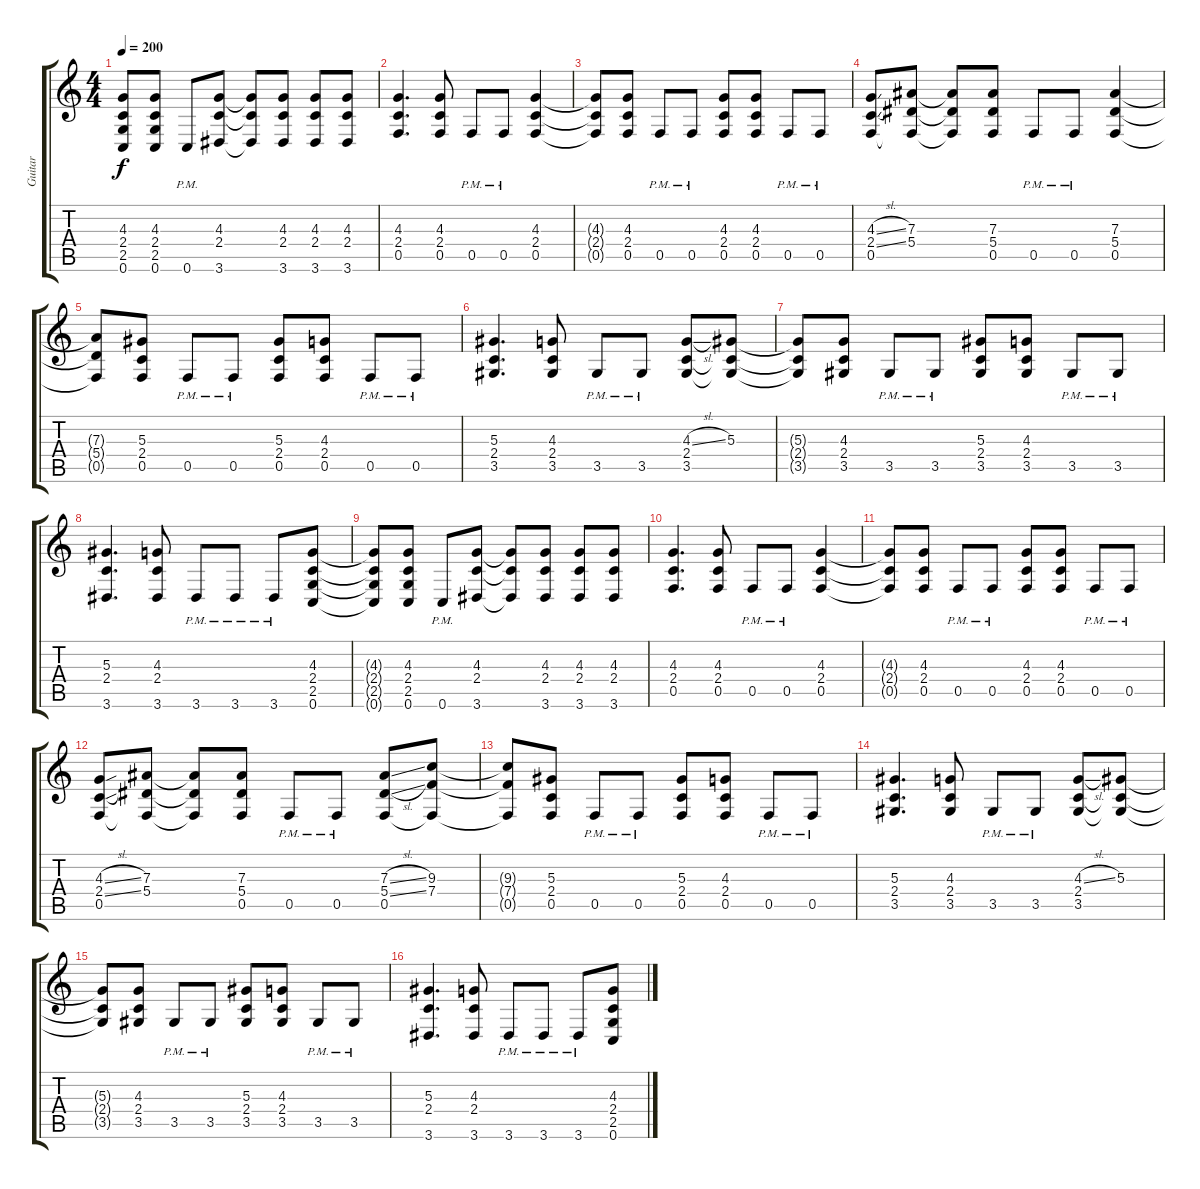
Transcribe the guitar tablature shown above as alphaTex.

\track ("Guitar" "Guitar") {instrument distortionguitar}
\staff {score tabs}
\tuning (C4 G3 Eb3 Bb2 F2 C2) {hide}
\ts (4 4)
\tempo 200
\clef g2
\ks c
(4.3{t} 2.4{t} 2.5{t} 0.6{t}).8{dy f} (4.3 2.4 2.5 0.6).8 0.6{pm}.8 (4.3 2.4 3.6).8 (4.3{t} 2.4{t} 3.6{t}).8 (4.3 2.4 3.6).8 (4.3 2.4 3.6).8 (4.3 2.4 3.6).8 |
(4.3 2.4 0.5).4{d} (4.3 2.4 0.5).8 0.5{pm}.8 0.5{pm}.8 (4.3 2.4 0.5).4 |
(4.3{t} 2.4{t} 0.5{t}).8 (4.3 2.4 0.5).8 0.5{pm}.8 0.5{pm}.8 (4.3 2.4 0.5).8 (4.3 2.4 0.5).8 0.5{pm}.8 0.5{pm}.8 |
(4.3{sl} 2.4{sl} 0.5).8 (7.3 5.4 0.5{t}).8 (7.3{t} 5.4{t} 0.5{t}).8 (7.3 5.4 0.5).8 0.5{pm}.8 0.5{pm}.8 (7.3 5.4 0.5).4 |
(7.3{t} 5.4{t} 0.5{t}).8 (5.3 2.4 0.5).8 0.5{pm}.8 0.5{pm}.8 (5.3 2.4 0.5).8 (4.3 2.4 0.5).8 0.5{pm}.8 0.5{pm}.8 |
(5.3 2.4 3.5).4{d} (4.3 2.4 3.5).8 3.5{pm}.8 3.5{pm}.8 (4.3{sl} 2.4 3.5).8 (5.3 2.4{t} 3.5{t}).8 |
(5.3{t} 2.4{t} 3.5{t}).8 (4.3 2.4 3.5).8 3.5{pm}.8 3.5{pm}.8 (5.3 2.4 3.5).8 (4.3 2.4 3.5).8 3.5{pm}.8 3.5{pm}.8 |
(5.3 2.4 3.6).4{d} (4.3 2.4 3.6).8 3.6{pm}.8 3.6{pm}.8 3.6{pm}.8 (4.3 2.4 2.5 0.6).8 |
(4.3{t} 2.4{t} 2.5{t} 0.6{t}).8 (4.3 2.4 2.5 0.6).8 0.6{pm}.8 (4.3 2.4 3.6).8 (4.3{t} 2.4{t} 3.6{t}).8 (4.3 2.4 3.6).8 (4.3 2.4 3.6).8 (4.3 2.4 3.6).8 |
(4.3 2.4 0.5).4{d} (4.3 2.4 0.5).8 0.5{pm}.8 0.5{pm}.8 (4.3 2.4 0.5).4 |
(4.3{t} 2.4{t} 0.5{t}).8 (4.3 2.4 0.5).8 0.5{pm}.8 0.5{pm}.8 (4.3 2.4 0.5).8 (4.3 2.4 0.5).8 0.5{pm}.8 0.5{pm}.8 |
(4.3{sl} 2.4{sl} 0.5).8 (7.3 5.4 0.5{t}).8 (7.3{t} 5.4{t} 0.5{t}).8 (7.3 5.4 0.5).8 0.5{pm}.8 0.5{pm}.8 (7.3{sl} 5.4{sl} 0.5).8 (9.3 7.4 0.5{t}).8 |
(9.3{t} 7.4{t} 0.5{t}).8 (5.3 2.4 0.5).8 0.5{pm}.8 0.5{pm}.8 (5.3 2.4 0.5).8 (4.3 2.4 0.5).8 0.5{pm}.8 0.5{pm}.8 |
(5.3 2.4 3.5).4{d} (4.3 2.4 3.5).8 3.5{pm}.8 3.5{pm}.8 (4.3{sl} 2.4 3.5).8 (5.3 2.4{t} 3.5{t}).8 |
(5.3{t} 2.4{t} 3.5{t}).8 (4.3 2.4 3.5).8 3.5{pm}.8 3.5{pm}.8 (5.3 2.4 3.5).8 (4.3 2.4 3.5).8 3.5{pm}.8 3.5{pm}.8 |
(5.3 2.4 3.6).4{d} (4.3 2.4 3.6).8 3.6{pm}.8 3.6{pm}.8 3.6{pm}.8 (4.3 2.4 2.5 0.6).8
